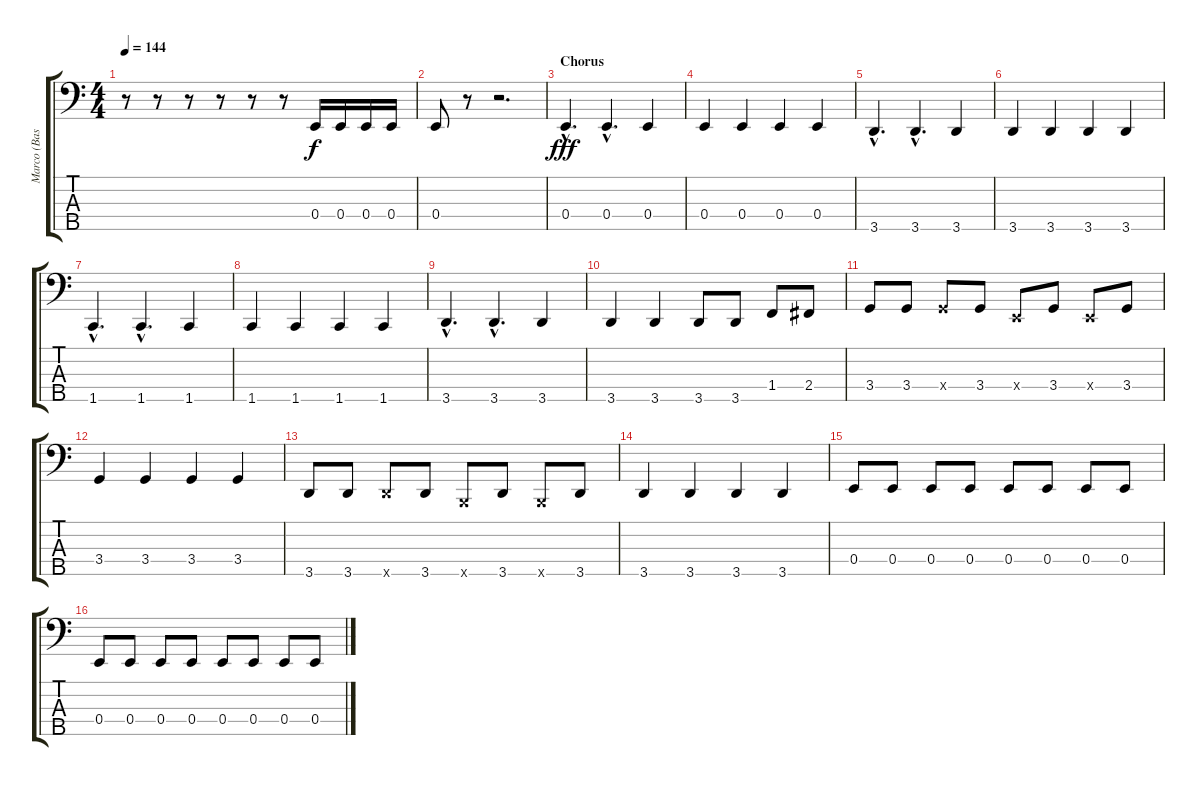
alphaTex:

\track ("Marco (Bass)" "Marco (Bas") {instrument electricbassfinger}
\staff {score tabs}
\tuning (G2 D2 A1 E1 B0) {hide}
\ts (4 4)
\tempo 144
\clef f4
\ks c
r.8{dy f} r.8 r.8 r.8 r.8 r.8 0.4.16 0.4.16 0.4.16 0.4.16 |
0.4.8 r.8 r.2{d} |
\section ("" "Chorus")
0.4{hac}.4{d dy fff} 0.4{hac}.4{d} 0.4.4 |
0.4.4 0.4.4 0.4.4 0.4.4 |
3.5{hac}.4{d} 3.5{hac}.4{d} 3.5.4 |
3.5.4 3.5.4 3.5.4 3.5.4 |
1.5{hac}.4{d} 1.5{hac}.4{d} 1.5.4 |
1.5.4 1.5.4 1.5.4 1.5.4 |
3.5{hac}.4{d} 3.5{hac}.4{d} 3.5.4 |
3.5.4 3.5.4 3.5.8 3.5.8 1.4.8 2.4.8 |
3.4.8 3.4.8 3.4{x}.8 3.4.8 0.4{x}.8 3.4.8 0.4{x}.8 3.4.8 |
3.4.4 3.4.4 3.4.4 3.4.4 |
3.5.8 3.5.8 3.5{x}.8 3.5.8 0.5{x}.8 3.5.8 0.5{x}.8 3.5.8 |
3.5.4 3.5.4 3.5.4 3.5.4 |
0.4.8 0.4.8 0.4.8 0.4.8 0.4.8 0.4.8 0.4.8 0.4.8 |
0.4.8 0.4.8 0.4.8 0.4.8 0.4.8 0.4.8 0.4.8 0.4.8
